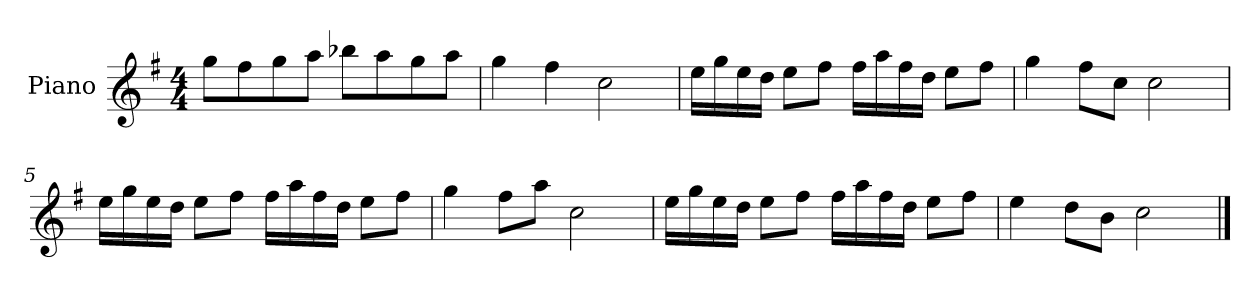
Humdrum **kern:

**kern
*part1
*staff1
*I"Piano
*I'P-no
*clefG2
*k[f#]
*M4/4
*MM90
=1
8gg\L
8ff#\
8gg\
8aa\J
8bb-X\L
8aa\
8gg\
8aa\J
=2
4gg\
4ff#\
2cc\
=3
16ee\LL
16gg\
16ee\
16dd\JJ
8ee\L
8ff#\J
16ff#\LL
16aa\
16ff#\
16dd\JJ
8ee\L
8ff#\J
=4
4gg\
8ff#\L
8cc\J
2cc\
!!LO:LB:g=z
=5
16ee\LL
16gg\
16ee\
16dd\JJ
8ee\L
8ff#\J
16ff#\LL
16aa\
16ff#\
16dd\JJ
8ee\L
8ff#\J
=6
4gg\
8ff#\L
8aa\J
2cc\
=7
16ee\LL
16gg\
16ee\
16dd\JJ
8ee\L
8ff#\J
16ff#\LL
16aa\
16ff#\
16dd\JJ
8ee\L
8ff#\J
=8
4ee\
8dd\L
8b\J
2cc\
==
*-
